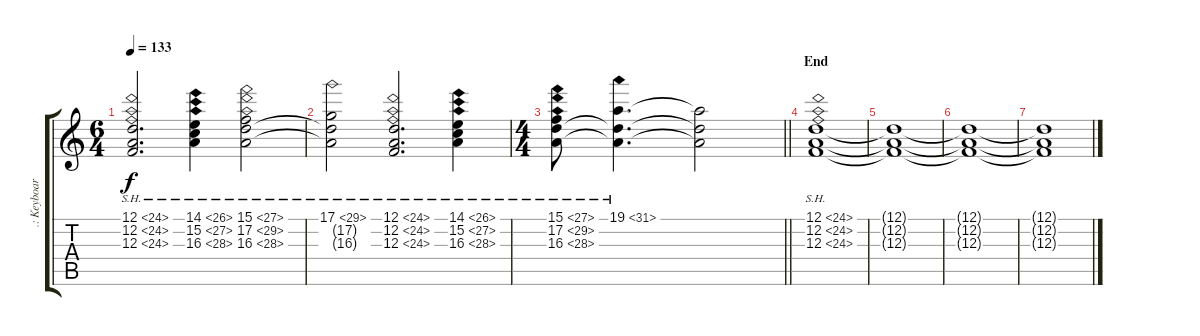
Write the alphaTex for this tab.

\track (".: Keyboard - Chords :." ".: Keyboar") {instrument stringensemble1}
\staff {score tabs}
\tuning (D4 A3 F3 C3 G2 D2) {hide}
\ts (6 4)
\tempo 133
\clef g2
\ks c
(12.1{sh 12} 12.2{sh 12} 12.3{sh 12}).2{d dy f} (14.1{sh 12} 15.2{sh 12} 16.3{sh 12}).4 (15.1{sh 12} 17.2{sh 12} 16.3{sh 12}).2 |
(17.1{sh 12} 17.2{t} 16.3{t}).2 (12.1{sh 12} 12.2{sh 12} 12.3{sh 12}).2{d} (14.1{sh 12} 15.2{sh 12} 16.3{sh 12}).4 |
\ts (4 4)
\barLineRight lightlight
(15.1{sh 12} 17.2{sh 12} 16.3{sh 12}).8 (19.1{sh 12} 17.2{t} 16.3{t}).4{d} (19.1{t} 17.2{t} 16.3{t}).2 |
\section ("" "End")
(12.1{sh 12} 12.2{sh 12} 12.3{sh 12}).1{volume 0} |
(12.1{t} 12.2{t} 12.3{t}).1 |
(12.1{t} 12.2{t} 12.3{t}).1 |
(12.1{t} 12.2{t} 12.3{t}).1
